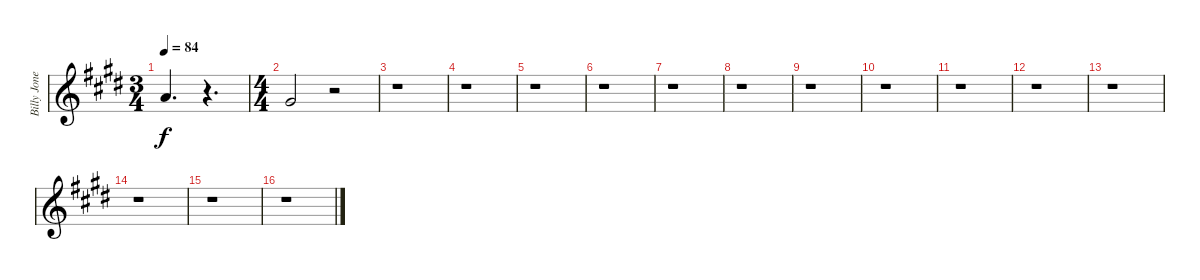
\track ("Billy Jones Vocals" "Billy Jone") {instrument piccolo}
\staff {score}
\tuning (E4 B3 G3 D3 A2 E2) {hide}
\ts (3 4)
\tempo 84
\clef g2
\ks e
5.1{t}.4{d dy f} r.4{d} |
\ts (4 4)
4.1.2 r.2 |
r.1 |
r.1 |
r.1 |
r.1 |
r.1 |
r.1 |
r.1 |
r.1 |
r.1 |
r.1 |
r.1 |
r.1 |
r.1 |
r.1
